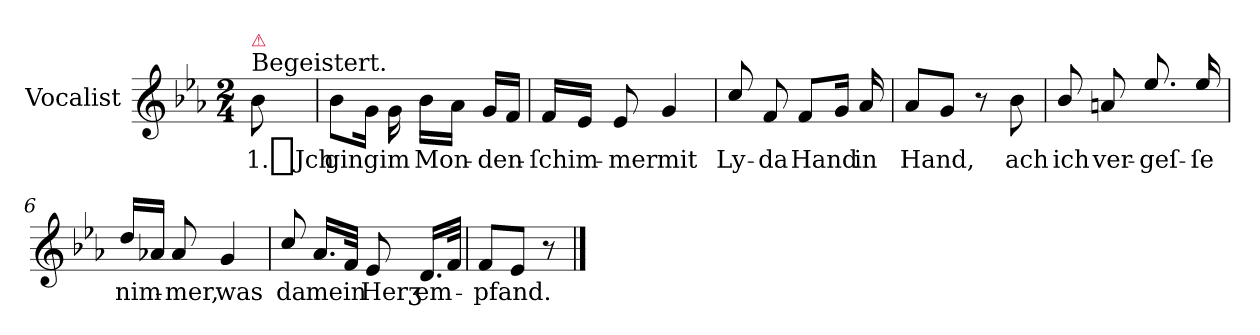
**kern	**text
*part1	*part1
*staff1	*staff1
*I"Vocalist	*
*clefG2	*
*k[b-e-a-]	*
*E-:	*
*M2/4	*
=	=
!LO:TX:a:t=Begeistert.	!
!LO:TX:a:color=crimson:t=⚠	!
8b-	1._Jch
=1	=1
8b-\L	ging
16gJk	.
16g\	im
16b-\LL	Mon-
16a-JJ	.
16gLL	-den-
16fJJ	.
=2	=2
16fLL	-ſchim-
16e-JJ	.
8e-	-mer
4g	mit
=3	=3
8cc/	Ly-
8f	-da
8fL	Hand
16gJk	.
16a-	in
=4	=4
8a-L	Hand,
8gJ	.
8r	.
8b-	ach
=5	=5
8b-/	ich
8an	ver-
8.ee-/	-geſ-
16ee-/	-ſe
=6	=6
16dd/LL	nim-
16a-XJJ	.
8a-	-mer,
4g	was
=7	=7
8cc/	da
16.a-LL	mein
32fJJk	.
8e-	Herʒ
16.dLL	em-
32fJJk	.
=8	=8
8fL	-pfand.
8e-J	.
8r	.
==	==
*-	*-
